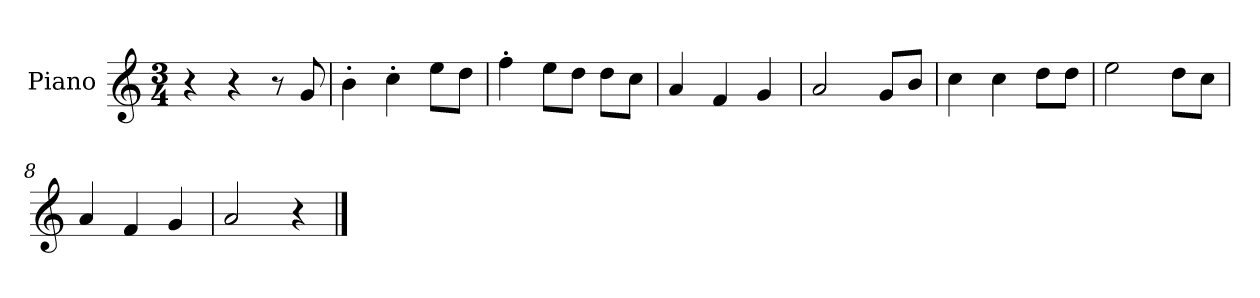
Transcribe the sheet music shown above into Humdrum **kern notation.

**kern
*part1
*staff1
*I"Piano
*I'P-no
*clefG2
*k[]
*M3/4
*MM179
=1
4r
4r
8r
8g/
=2
4b'\
4cc'\
8ee\L
8dd\J
=3
4ff'\
8ee\L
8dd\J
8dd\L
8cc\J
=4
4a/
4f/
4g/
=5
2a/
8g/L
8b/J
=6
4cc\
4cc\
8dd\L
8dd\J
=7
2ee\
8dd\L
8cc\J
=8
4a/
4f/
4g/
=9
2a/
4r
==
*-
